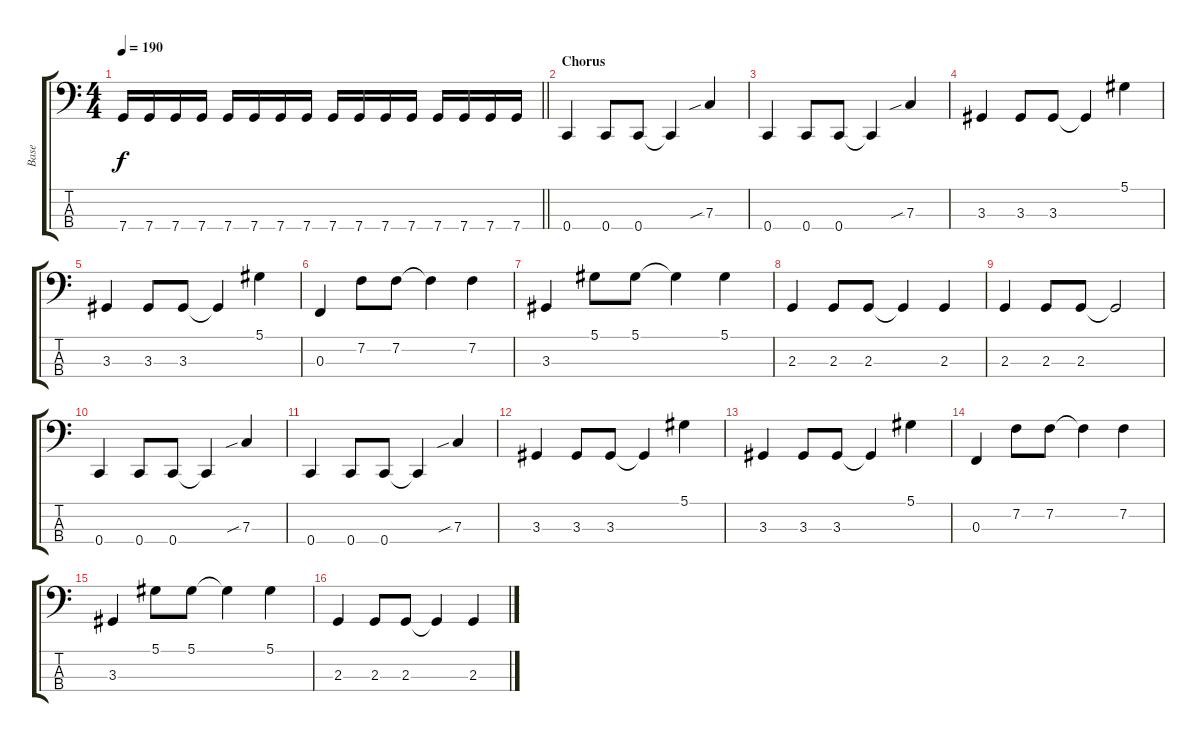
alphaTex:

\track ("Base" "Base") {instrument electricbassfinger}
\staff {score tabs}
\tuning (Eb2 Bb1 F1 C1) {hide}
\ts (4 4)
\tempo 190
\clef f4
\barLineRight lightlight
\ks c
7.4.16{dy f} 7.4.16 7.4.16 7.4.16 7.4.16 7.4.16 7.4.16 7.4.16 7.4.16 7.4.16 7.4.16 7.4.16 7.4.16 7.4.16 7.4.16 7.4.16 |
\section ("" "Chorus")
0.4.4 0.4.8 0.4.8 0.4{t}.4 7.3{sib}.4 |
0.4.4 0.4.8 0.4.8 0.4{t}.4 7.3{sib}.4 |
3.3.4 3.3.8 3.3.8 3.3{t}.4 5.1.4 |
3.3.4 3.3.8 3.3.8 3.3{t}.4 5.1.4 |
0.3.4 7.2.8 7.2.8 7.2{t}.4 7.2.4 |
3.3.4 5.1.8 5.1.8 5.1{t}.4 5.1.4 |
2.3.4 2.3.8 2.3.8 2.3{t}.4 2.3.4 |
2.3.4 2.3.8 2.3.8 2.3{t}.2 |
0.4.4 0.4.8 0.4.8 0.4{t}.4 7.3{sib}.4 |
0.4.4 0.4.8 0.4.8 0.4{t}.4 7.3{sib}.4 |
3.3.4 3.3.8 3.3.8 3.3{t}.4 5.1.4 |
3.3.4 3.3.8 3.3.8 3.3{t}.4 5.1.4 |
0.3.4 7.2.8 7.2.8 7.2{t}.4 7.2.4 |
3.3.4 5.1.8 5.1.8 5.1{t}.4 5.1.4 |
2.3.4 2.3.8 2.3.8 2.3{t}.4 2.3.4
